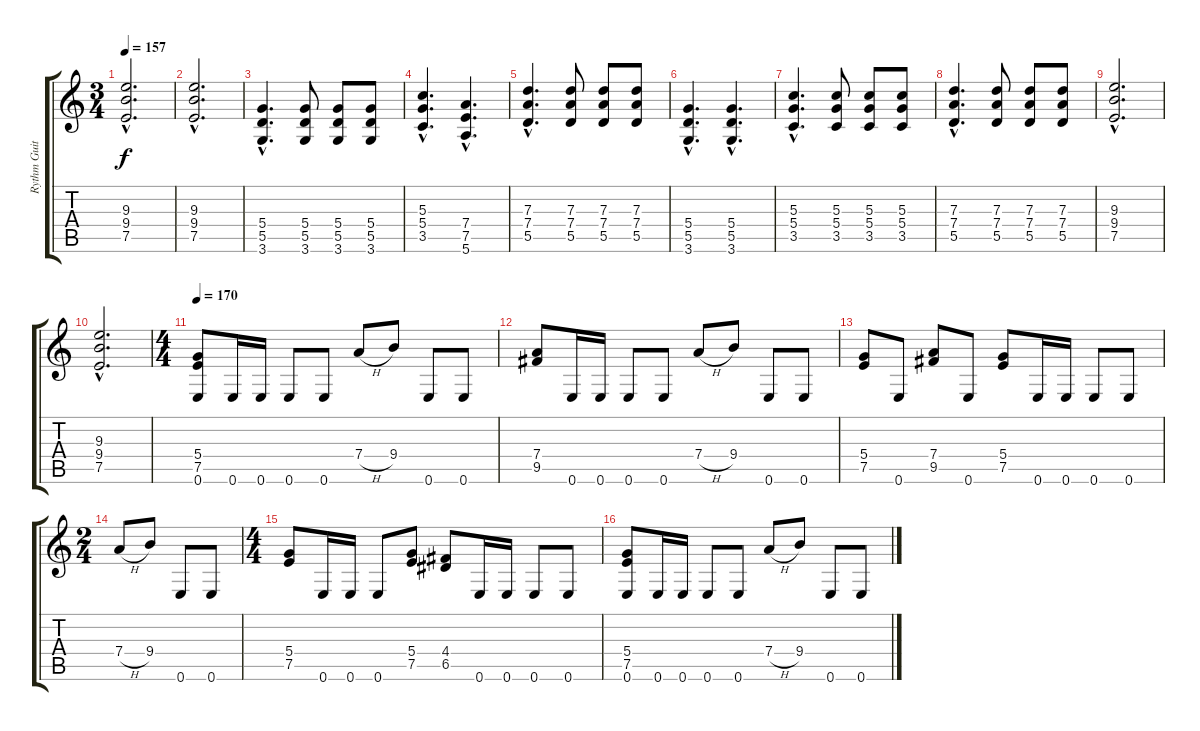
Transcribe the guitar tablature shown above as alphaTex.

\track ("Rythm Guitar 2" "Rythm Guit") {instrument distortionguitar}
\staff {score tabs}
\tuning (E4 B3 G3 D3 A2 E2) {hide}
\ts (3 4)
\tempo 157
\clef g2
\ks c
(9.3{hac} 9.4{hac} 7.5{hac}).2{d dy f} |
(9.3{hac} 9.4{hac} 7.5{hac}).2{d} |
(5.4{hac} 5.5{hac} 3.6{hac}).4{d} (5.4 5.5 3.6).8 (5.4 5.5 3.6).8 (5.4 5.5 3.6).8 |
(5.3{hac} 5.4{hac} 3.5{hac}).4{d} (7.4{hac} 7.5{hac} 5.6{hac}).4{d} |
(7.3{hac} 7.4{hac} 5.5{hac}).4{d} (7.3 7.4 5.5).8 (7.3 7.4 5.5).8 (7.3 7.4 5.5).8 |
(5.4{hac} 5.5{hac} 3.6{hac}).4{d} (5.4{hac} 5.5{hac} 3.6{hac}).4{d} |
(5.3{hac} 5.4{hac} 3.5{hac}).4{d} (5.3 5.4 3.5).8 (5.3 5.4 3.5).8 (5.3 5.4 3.5).8 |
(7.3{hac} 7.4{hac} 5.5{hac}).4{d} (7.3 7.4 5.5).8 (7.3 7.4 5.5).8 (7.3 7.4 5.5).8 |
(9.3{hac} 9.4{hac} 7.5{hac}).2{d} |
(9.3{hac} 9.4{hac} 7.5{hac}).2{d} |
\ts (4 4)
\tempo 170
(5.4 7.5 0.6).8 0.6.16 0.6.16 0.6.8 0.6.8 7.4{h}.8 9.4.8 0.6.8 0.6.8 |
(7.4 9.5).8 0.6.16 0.6.16 0.6.8 0.6.8 7.4{h}.8 9.4.8 0.6.8 0.6.8 |
(5.4 7.5).8 0.6.8 (7.4 9.5).8 0.6.8 (5.4 7.5).8 0.6.16 0.6.16 0.6.8 0.6.8 |
\ts (2 4)
7.4{h}.8 9.4.8 0.6.8 0.6.8 |
\ts (4 4)
(5.4 7.5).8 0.6.16 0.6.16 0.6.8 (5.4 7.5).8 (4.4 6.5).8 0.6.16 0.6.16 0.6.8 0.6.8 |
(5.4 7.5 0.6).8 0.6.16 0.6.16 0.6.8 0.6.8 7.4{h}.8 9.4.8 0.6.8 0.6.8
